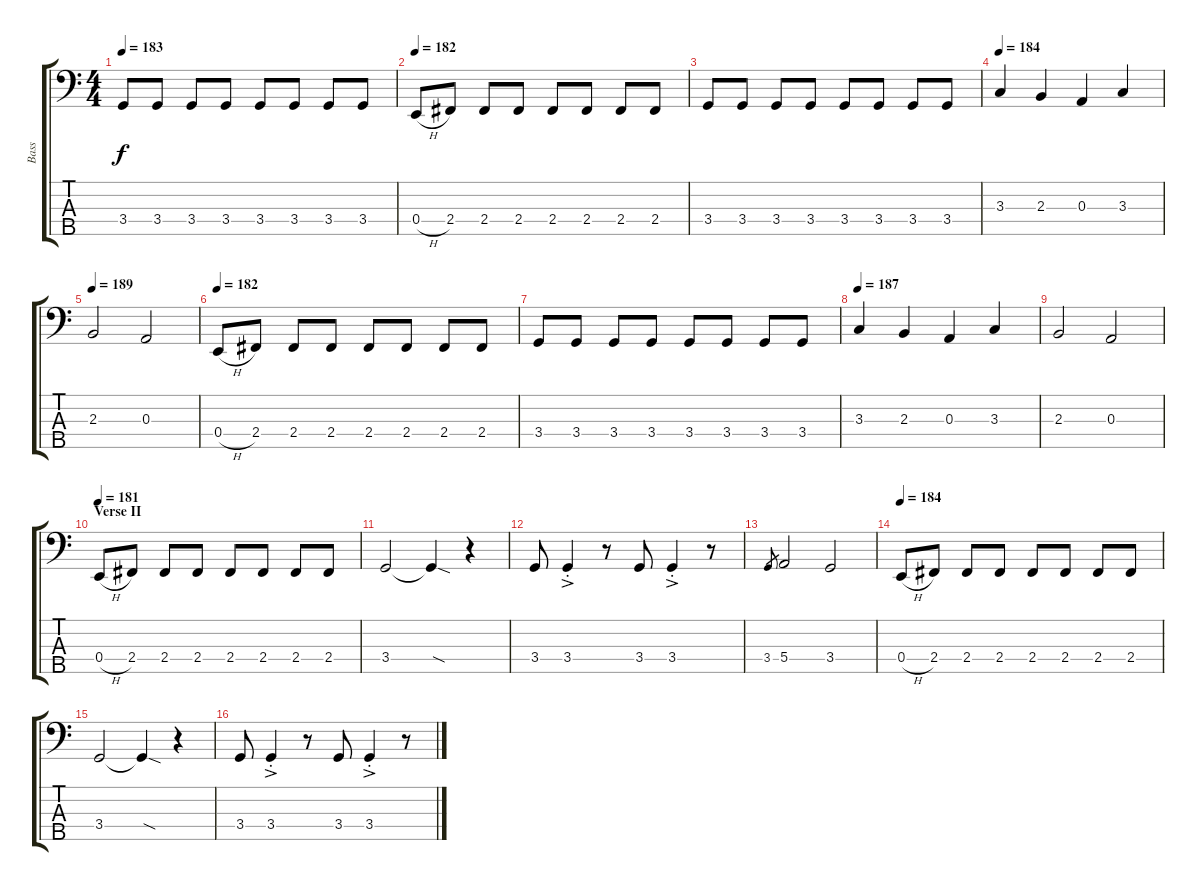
\track ("Bass" "Bass") {instrument electricbasspick}
\staff {score tabs}
\tuning (G2 D2 A1 E1 B0) {hide}
\ts (4 4)
\tempo 183
\clef f4
\ks c
3.4.8{dy f} 3.4.8 3.4.8 3.4.8 3.4.8 3.4.8 3.4.8 3.4.8 |
\tempo 182
0.4{h}.8 2.4.8 2.4.8 2.4.8 2.4.8 2.4.8 2.4.8 2.4.8 |
3.4.8 3.4.8 3.4.8 3.4.8 3.4.8 3.4.8 3.4.8 3.4.8 |
\tempo 184
3.3.4 2.3.4 0.3.4 3.3.4 |
\tempo 189
2.3.2 0.3.2 |
\tempo 182
0.4{h}.8 2.4.8 2.4.8 2.4.8 2.4.8 2.4.8 2.4.8 2.4.8 |
3.4.8 3.4.8 3.4.8 3.4.8 3.4.8 3.4.8 3.4.8 3.4.8 |
\tempo 187
3.3.4 2.3.4 0.3.4 3.3.4 |
2.3.2 0.3.2 |
\section ("" "Verse II")
\tempo 181
0.4{h}.8 2.4.8 2.4.8 2.4.8 2.4.8 2.4.8 2.4.8 2.4.8 |
3.4.2 3.4{sod t}.4 r.4 |
3.4.8 3.4{ac st}.4 r.8 3.4.8 3.4{ac st}.4 r.8 |
3.4.8{gr} 5.4.2 3.4.2 |
\tempo 184
0.4{h}.8 2.4.8 2.4.8 2.4.8 2.4.8 2.4.8 2.4.8 2.4.8 |
3.4.2 3.4{sod t}.4 r.4 |
3.4.8 3.4{ac st}.4 r.8 3.4.8 3.4{ac st}.4 r.8
